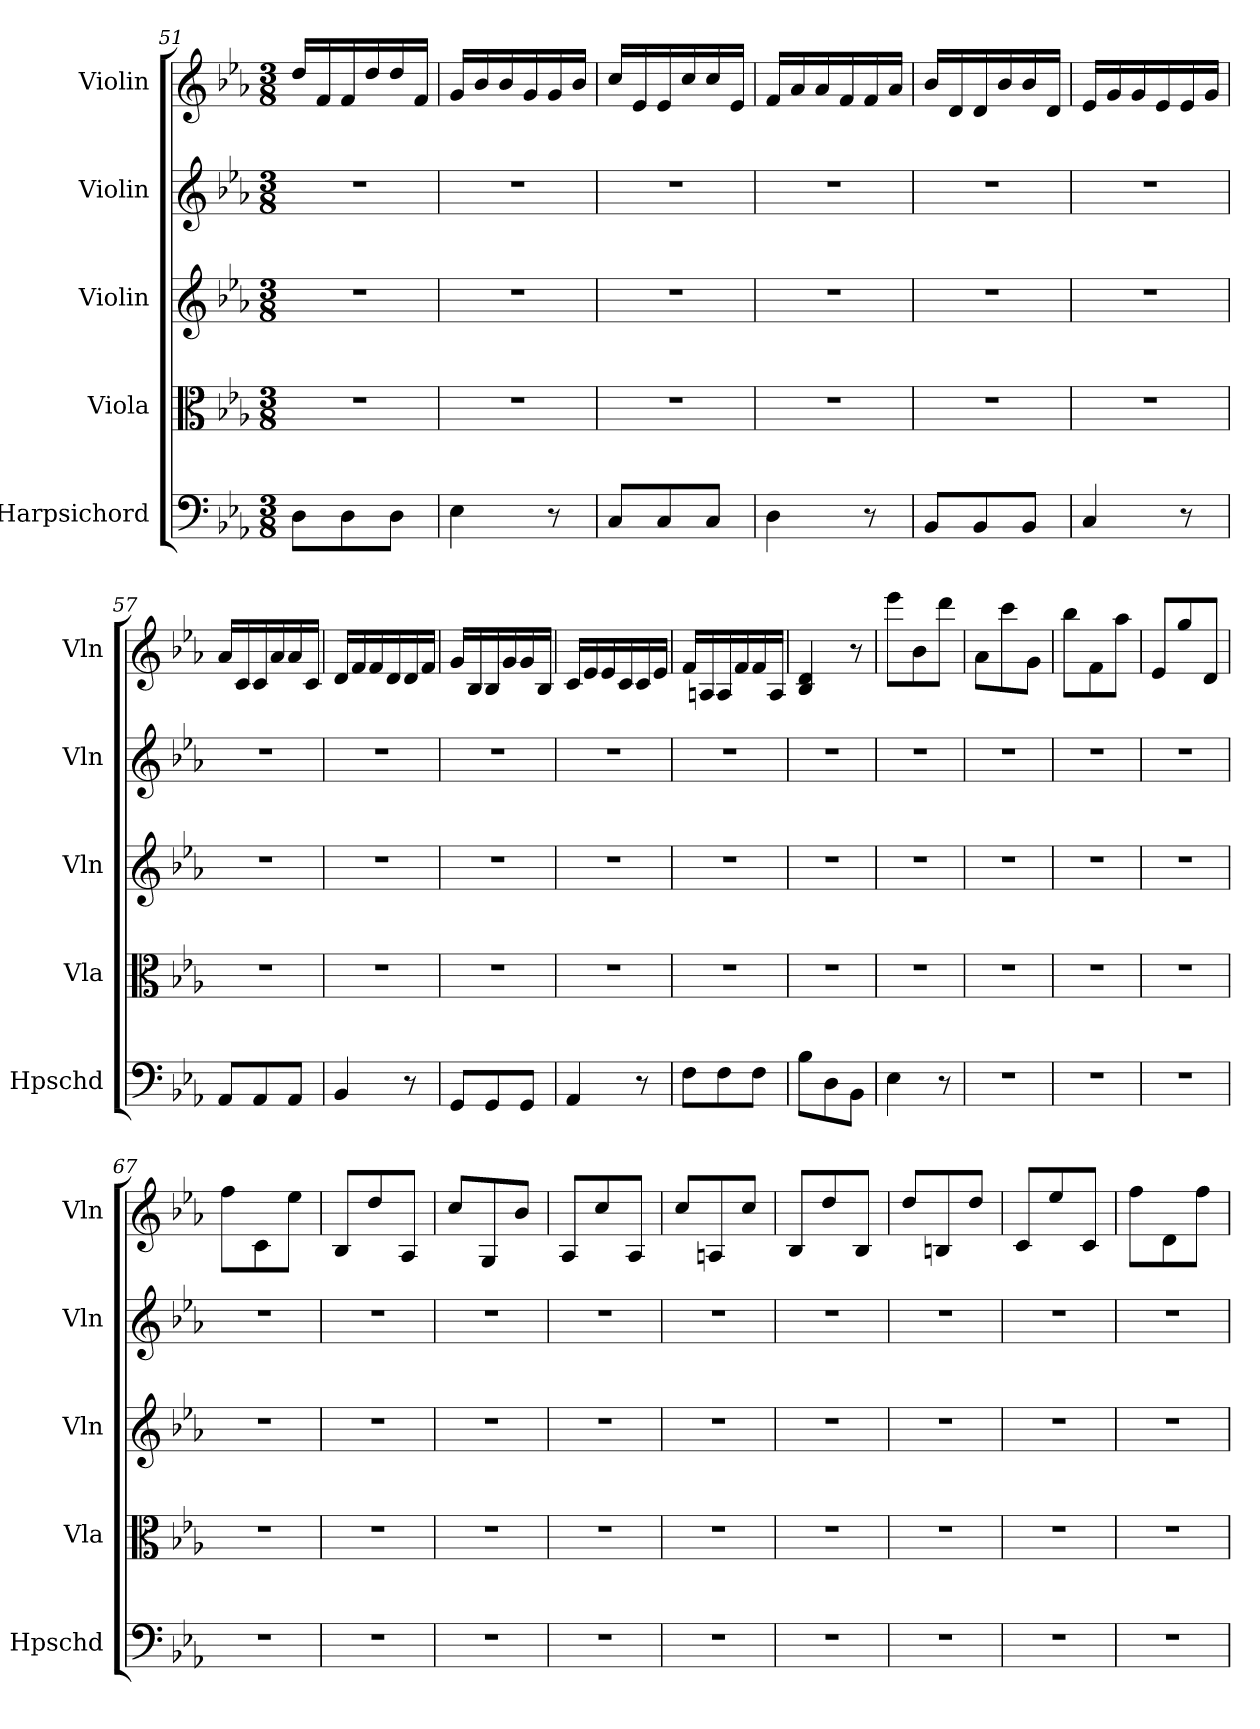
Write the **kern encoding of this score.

**kern	**kern	**kern	**kern	**kern
*part5	*part4	*part3	*part2	*part1
*staff5	*staff4	*staff3	*staff2	*staff1
*I"Harpsichord	*I"Viola	*I"Violin	*I"Violin	*I"Violin
*I'Hpschd	*I'Vla	*I'Vln	*I'Vln	*I'Vln
*clefF4	*clefC3	*clefG2	*clefG2	*clefG2
*k[b-e-a-]	*k[b-e-a-]	*k[b-e-a-]	*k[b-e-a-]	*k[b-e-a-]
*E-:	*E-:	*E-:	*E-:	*E-:
*M3/8	*M3/8	*M3/8	*M3/8	*M3/8
=51	=51	=51	=51	=51
8D\L	4.r	4.r	4.r	16dd/LL
.	.	.	.	16f/
8D\	.	.	.	16f/
.	.	.	.	16dd/
8D\J	.	.	.	16dd/
.	.	.	.	16f/JJ
=52	=52	=52	=52	=52
4E-\	4.r	4.r	4.r	16g/LL
.	.	.	.	16b-/
.	.	.	.	16b-/
.	.	.	.	16g/
8r	.	.	.	16g/
.	.	.	.	16b-/JJ
=53	=53	=53	=53	=53
8C/L	4.r	4.r	4.r	16cc/LL
.	.	.	.	16e-/
8C/	.	.	.	16e-/
.	.	.	.	16cc/
8C/J	.	.	.	16cc/
.	.	.	.	16e-/JJ
=54	=54	=54	=54	=54
4D\	4.r	4.r	4.r	16f/LL
.	.	.	.	16a-/
.	.	.	.	16a-/
.	.	.	.	16f/
8r	.	.	.	16f/
.	.	.	.	16a-/JJ
=55	=55	=55	=55	=55
8BB-/L	4.r	4.r	4.r	16b-/LL
.	.	.	.	16d/
8BB-/	.	.	.	16d/
.	.	.	.	16b-/
8BB-/J	.	.	.	16b-/
.	.	.	.	16d/JJ
=56	=56	=56	=56	=56
4C/	4.r	4.r	4.r	16e-/LL
.	.	.	.	16g/
.	.	.	.	16g/
.	.	.	.	16e-/
8r	.	.	.	16e-/
.	.	.	.	16g/JJ
=57	=57	=57	=57	=57
8AA-/L	4.r	4.r	4.r	16a-/LL
.	.	.	.	16c/
8AA-/	.	.	.	16c/
.	.	.	.	16a-/
8AA-/J	.	.	.	16a-/
.	.	.	.	16c/JJ
=58	=58	=58	=58	=58
4BB-/	4.r	4.r	4.r	16d/LL
.	.	.	.	16f/
.	.	.	.	16f/
.	.	.	.	16d/
8r	.	.	.	16d/
.	.	.	.	16f/JJ
=59	=59	=59	=59	=59
8GG/L	4.r	4.r	4.r	16g/LL
.	.	.	.	16B-/
8GG/	.	.	.	16B-/
.	.	.	.	16g/
8GG/J	.	.	.	16g/
.	.	.	.	16B-/JJ
=60	=60	=60	=60	=60
4AA-/	4.r	4.r	4.r	16c/LL
.	.	.	.	16e-/
.	.	.	.	16e-/
.	.	.	.	16c/
8r	.	.	.	16c/
.	.	.	.	16e-/JJ
=61	=61	=61	=61	=61
8F\L	4.r	4.r	4.r	16f/LL
.	.	.	.	16An/
8F\	.	.	.	16A/
.	.	.	.	16f/
8F\J	.	.	.	16f/
.	.	.	.	16A/JJ
=62	=62	=62	=62	=62
8B-\L	4.r	4.r	4.r	4B-/ 4d/
8D\	.	.	.	.
8BB-\J	.	.	.	8r
=63	=63	=63	=63	=63
4E-\	4.r	4.r	4.r	8eee-\L
.	.	.	.	8b-\
8r	.	.	.	8ddd\J
=64	=64	=64	=64	=64
4.r	4.r	4.r	4.r	8a-\L
.	.	.	.	8ccc\
.	.	.	.	8g\J
=65	=65	=65	=65	=65
4.r	4.r	4.r	4.r	8bb-\L
.	.	.	.	8f\
.	.	.	.	8aa-\J
=66	=66	=66	=66	=66
4.r	4.r	4.r	4.r	8e-/L
.	.	.	.	8gg/
.	.	.	.	8d/J
=67	=67	=67	=67	=67
4.r	4.r	4.r	4.r	8ff\L
.	.	.	.	8c\
.	.	.	.	8ee-\J
=68	=68	=68	=68	=68
4.r	4.r	4.r	4.r	8B-/L
.	.	.	.	8dd/
.	.	.	.	8A-/J
=69	=69	=69	=69	=69
4.r	4.r	4.r	4.r	8cc/L
.	.	.	.	8G/
.	.	.	.	8b-/J
=70	=70	=70	=70	=70
4.r	4.r	4.r	4.r	8A-/L
.	.	.	.	8cc/
.	.	.	.	8A-/J
=71	=71	=71	=71	=71
4.r	4.r	4.r	4.r	8cc/L
.	.	.	.	8An/
.	.	.	.	8cc/J
=72	=72	=72	=72	=72
4.r	4.r	4.r	4.r	8B-/L
.	.	.	.	8dd/
.	.	.	.	8B-/J
=73	=73	=73	=73	=73
4.r	4.r	4.r	4.r	8dd/L
.	.	.	.	8Bn/
.	.	.	.	8dd/J
=74	=74	=74	=74	=74
4.r	4.r	4.r	4.r	8c/L
.	.	.	.	8ee-/
.	.	.	.	8c/J
=75	=75	=75	=75	=75
4.r	4.r	4.r	4.r	8ff\L
.	.	.	.	8d\
.	.	.	.	8ff\J
=	=	=	=	=
*-	*-	*-	*-	*-
